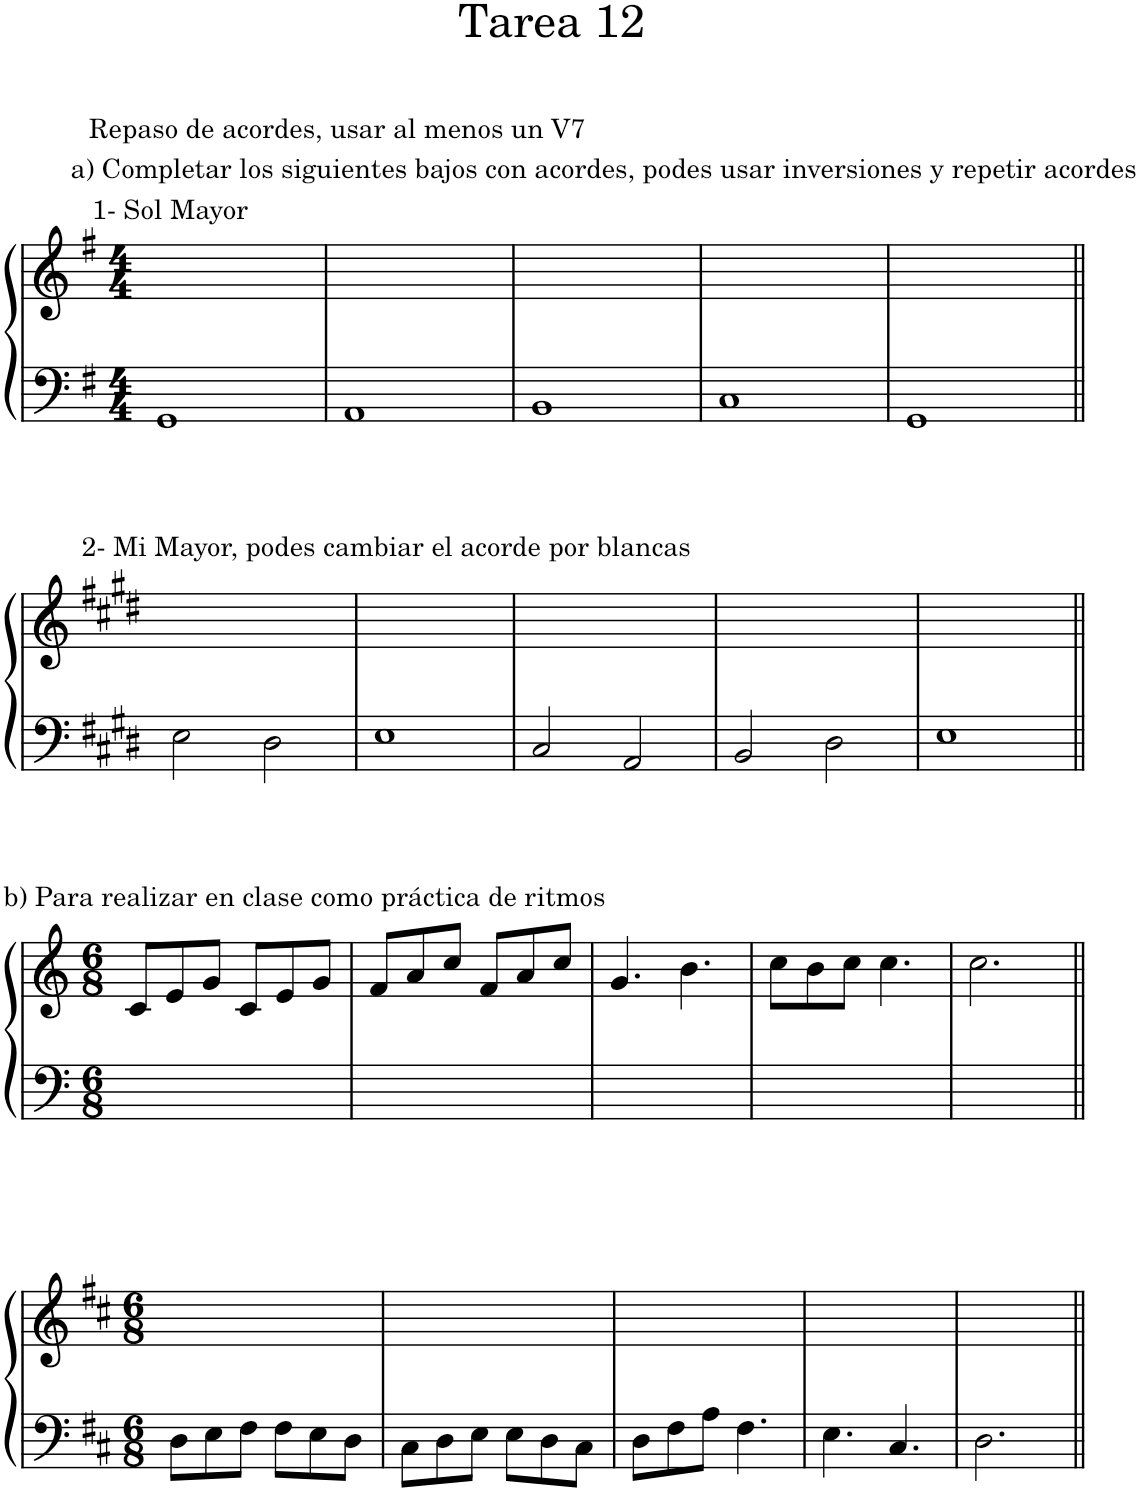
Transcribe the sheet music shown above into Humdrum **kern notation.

**kern	**kern
*part1	*part1
*staff2	*staff1
*I"Piano	*
*I'Pno.	*
*clefF4	*clefG2
*k[f#]	*k[f#]
*M4/4	*M4/4
=1	=1
!	!LO:TX:a:t=Repaso de acordes, usar al menos un V7
!	!LO:TX:a:t=a) Completar los siguientes bajos con acordes, podes usar inversiones y repetir acordes
!	!LO:TX:a:t=1- Sol Mayor
1GG	1ryy
=2	=2
1AA	1ryy
=3	=3
1BB	1ryy
=4	=4
1C	1ryy
=5	=5
1GG	1ryy
!!LO:LB:g=z
=6||	=6||
*k[f#c#g#d#]	*k[f#c#g#d#]
!	!LO:TX:a:t=2- Mi Mayor, podes cambiar el acorde por blancas
2E\	1ryy
2D#\	.
=7	=7
1E	1ryy
=8	=8
2C#/	1ryy
2AA/	.
=9	=9
2BB/	1ryy
2D#\	.
=10	=10
1E	1ryy
!!LO:LB:g=z
=11||	=11||
*k[]	*k[]
*M6/8	*M6/8
!	!LO:TX:a:t=b) Para realizar en clase como práctica de ritmos
2.ryy	8c/L
.	8e/
.	8g/J
.	8c/L
.	8e/
.	8g/J
=12	=12
2.ryy	8f/L
.	8a/
.	8cc/J
.	8f/L
.	8a/
.	8cc/J
=13	=13
2.ryy	4.g/
.	4.b\
=14	=14
2.ryy	8cc\L
.	8b\
.	8cc\J
.	4.cc\
=15	=15
2.ryy	2.cc\
!!LO:LB:g=z
=16||	=16||
*k[f#c#]	*k[f#c#]
*M6/8	*M6/8
8D\L	4.ryy
8E\	.
8F#\J	.
8F#\L	4ryy
8E\	.
8D\J	8ryy
=17	=17
8C#\L	4ryy
8D\	.
8E\J	8ryy
8E\L	4ryy
8D\	.
8C#\J	8ryy
=18	=18
8D\L	2.ryy
8F#\	.
8A\J	.
4.F#\	.
=19	=19
4.E\	2.ryy
4.C#/	.
=20	=20
2.D\	2.ryy
=||	=||
*-	*-
